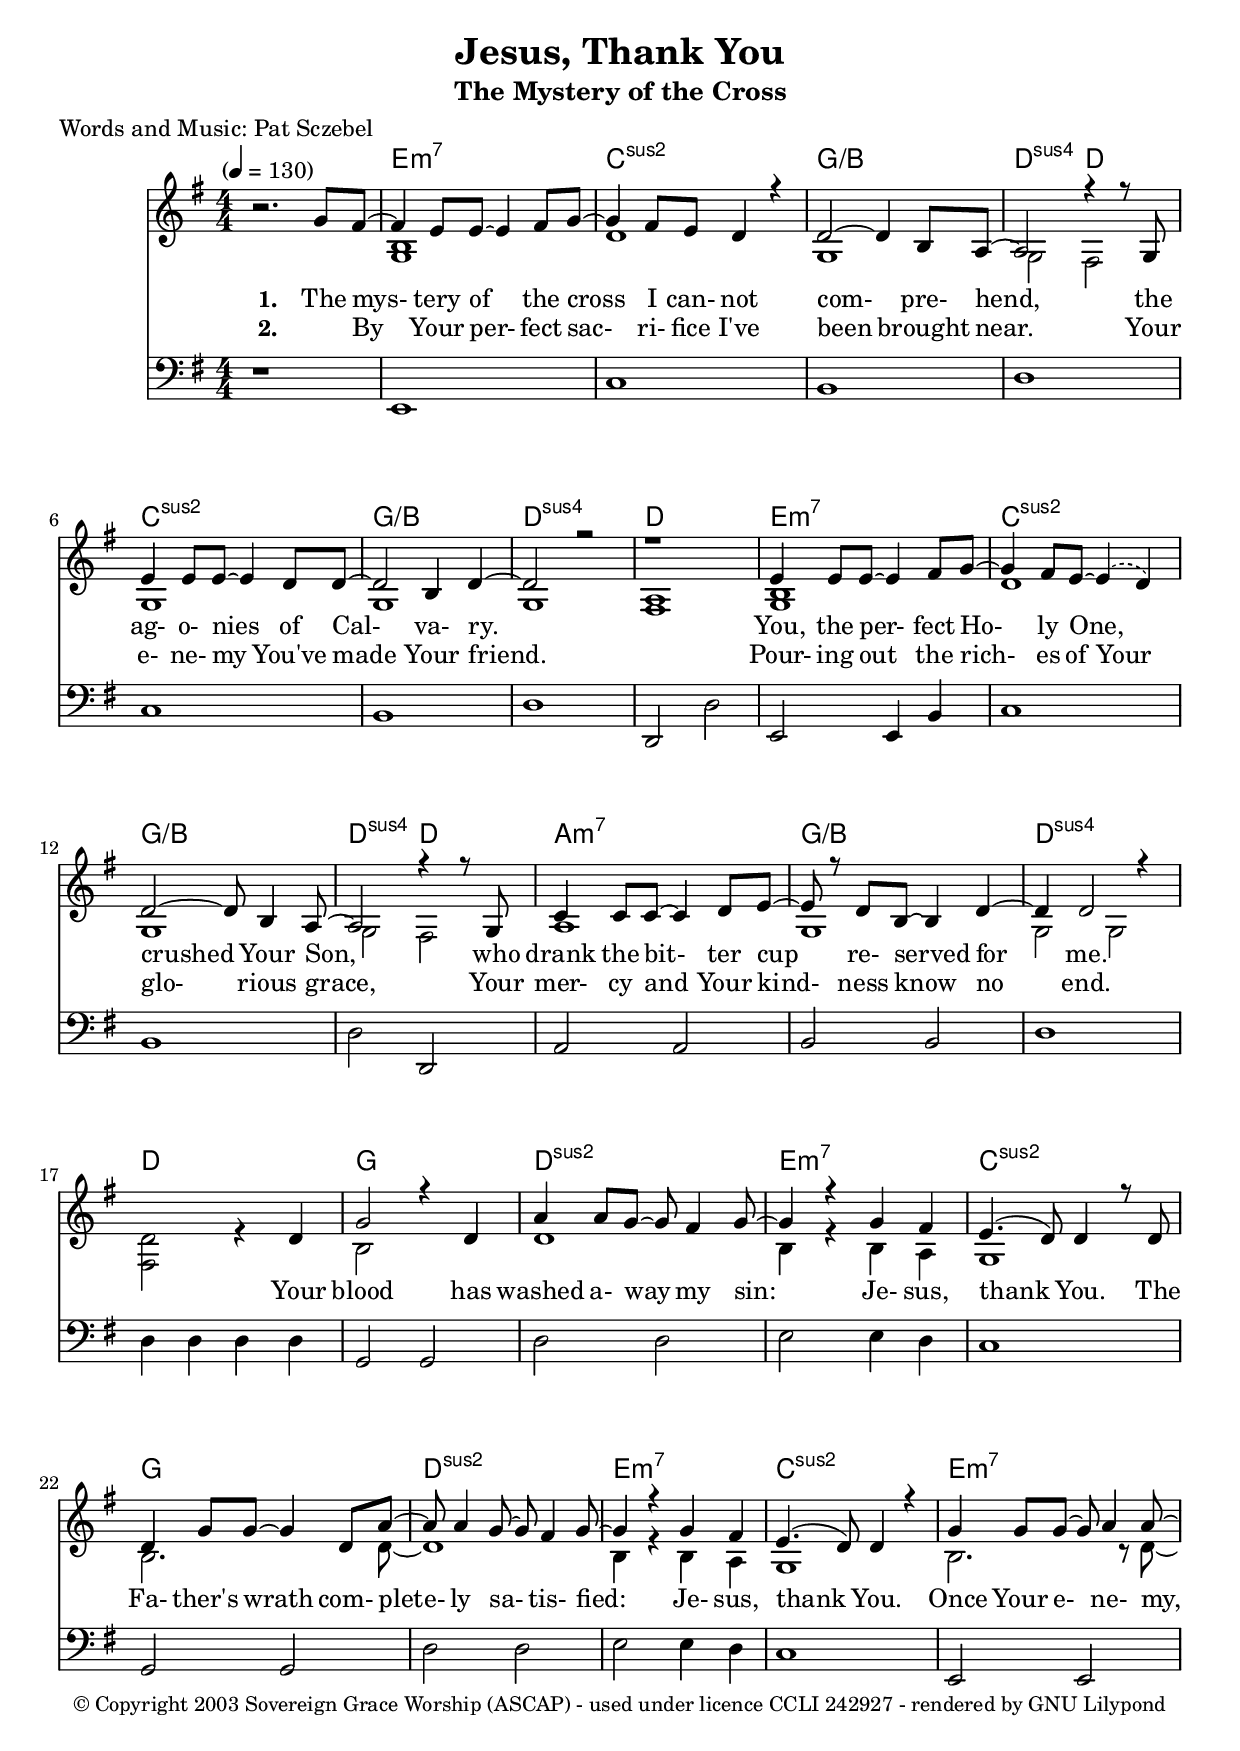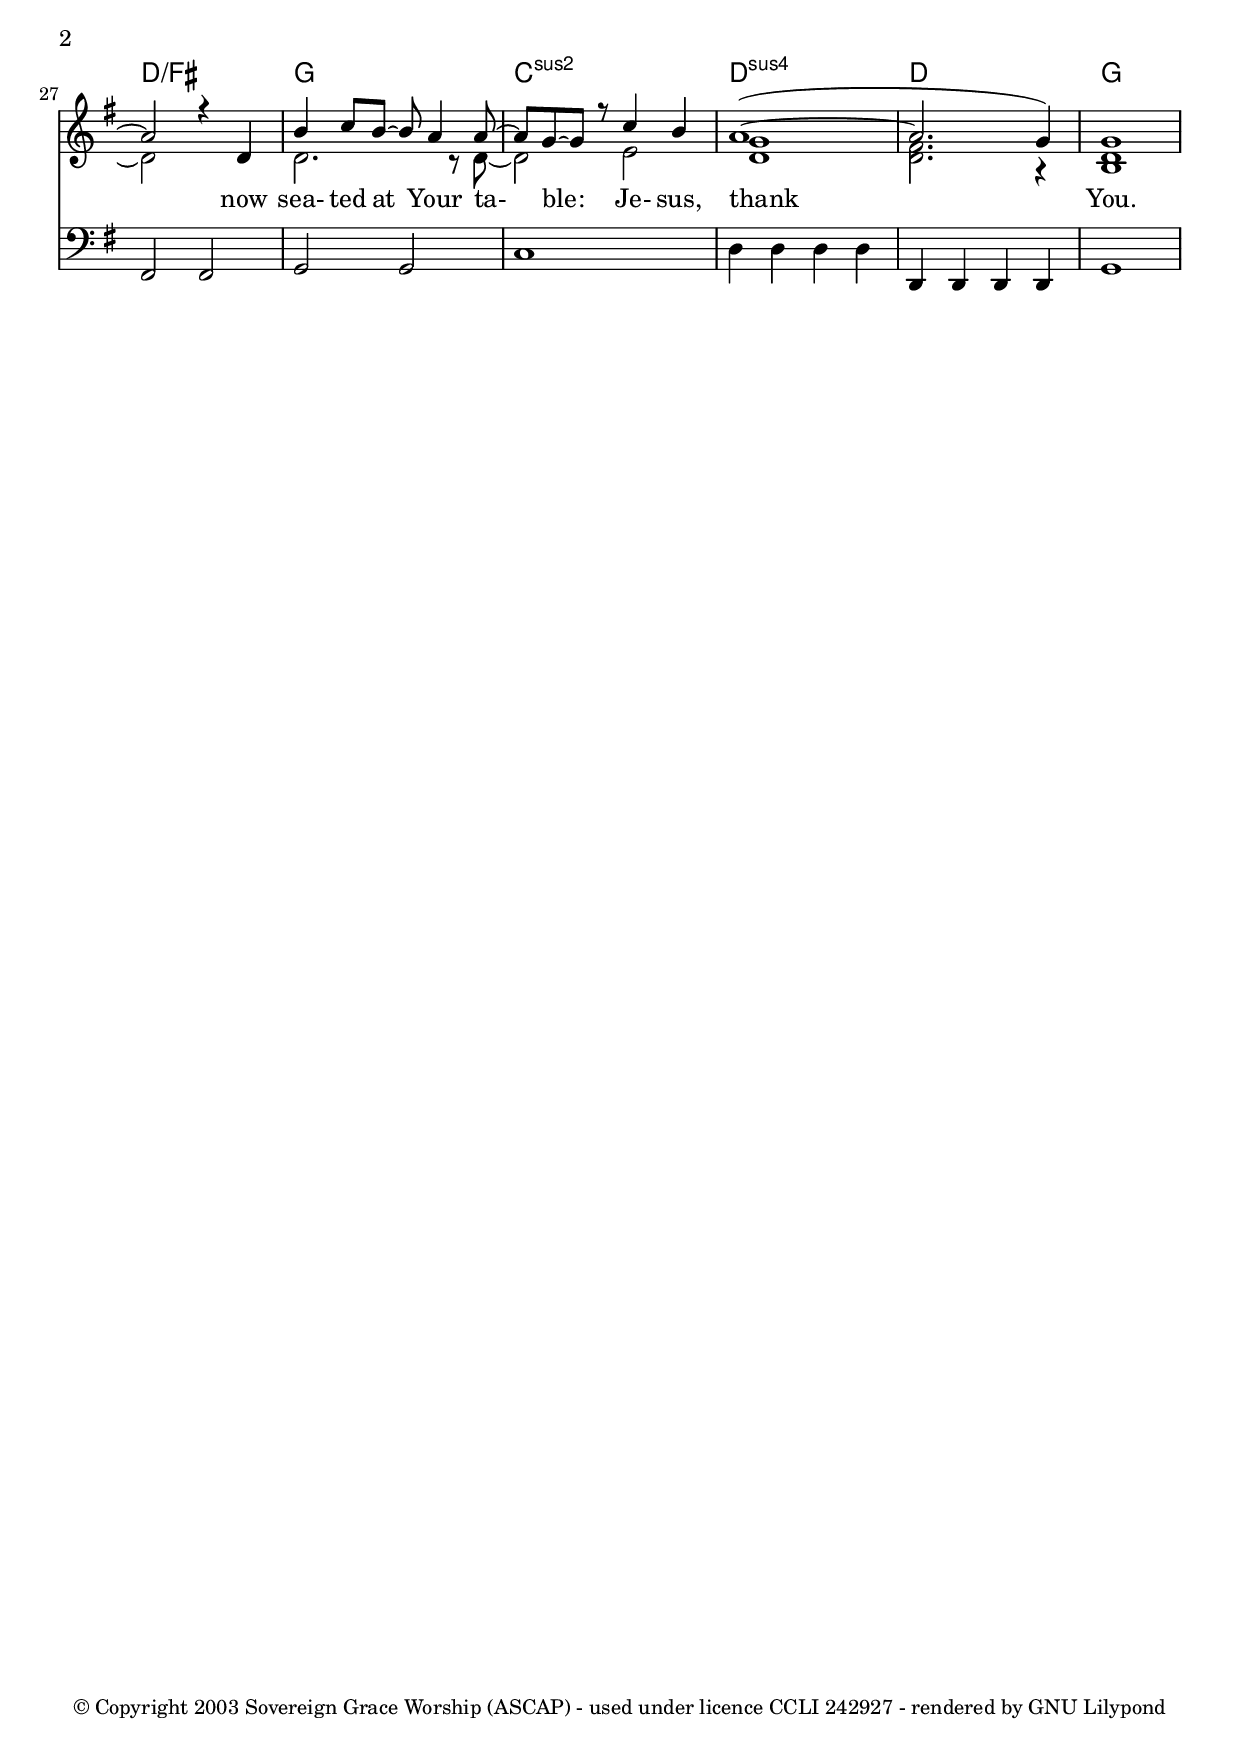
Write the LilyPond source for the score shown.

\version "2.24.0"
\include "../Hymnal.ly"

\header
{
	title="Jesus, Thank You"
	subtitle="The Mystery of the Cross"
	poet="Words and Music: Pat Sczebel"
	% composer=""
	% arranger=""
	% meter="" ??
	% piece="" ??
}

\score {
	<<
		\new ChordNames {
			\set chordChanges = ##t
			\transpose c c,
			\chordmode {
				s1
				e:m7 c:2 g:/b d2:sus4 d
				c1:2 g:/b d:sus4 d
				e:m7  c:2 g:/b d2:sus4 d
				a1:m7 g:/b d:sus4 d
				
				g d:2 e:m7 c:2
				g d:2 e:m7 c:2
				e:m7 d:/fs g c:2 d:sus4 d g
			}
		}
		\new Staff <<
			\set Staff.midiInstrument = "Flute"
			\key g \major
			\time 4/4
			\numericTimeSignature
			\tempo "" 4 = 130
			\new Voice = "sops" \relative f' {
				r2.
				\voiceOne
				g8 fs8~fs4 e8 e~e4 fs8 g~g4 fs8 e d4 r4 d2~d4 b8 a~a2
				r4 r8 g e'4 e8 e~e4 d8 d~d2 b4 d~d2 r r1
				e4 e8 e~e4 fs8 g~g4 fs8 \slurDashed e8~e4( d) d2~d8 b4 a8~a2 \slurSolid
				r4 r8 g c4 c8 c~c4 d8 e~e r d b~b4 d~d d2 r4 s2.
				
				d4 g2 r4 d a' a8 g~g fs4 g8~g4
				r g fs e4.( d8) d4 r8
				d d4 g8 g~g4 d8 a'~a a4 g8~g fs4 g8~g4
				r g fs e4.( d8) d4 r
				g g8 g~g a4 a8~a2 r4 d, b' c8 b~b a4 a8~a g~g
				r c4 b a1(~a2. g4) g1
				
			}
			\addlyrics { \lyr \lyricmode {
			\set stanza = #"1. "
				!The mys- tery of the cross I can- not com- pre- hend,
				!the ag- o- nies of Cal- va- ry.
				!You, the per- fect Ho- ly One, crushed Your Son,
				!who drank the bit- ter cup re- served for me.
				
				!Your blood has washed a- way my sin:
				!Je- sus, thank You.
				!The Fa- ther's wrath com- plete- ly sa- tis- fied:
				!Je- sus, thank You.
				!Once Your e- ne- my, now sea- ted at Your ta- ble:
				!Je- sus, thank You.
			} }
			
			\addlyrics { \lyr \lyricmode {
			\set stanza = #"2. "
				!_ By Your per- fect sac- ri- fice I've been brought near.
				!Your e- ne- my You've made Your friend.
				!Pour- ing out the rich- es \set ignoreMelismata = ##t of \unset ignoreMelismata Your glo- rious grace,
				!Your mer- cy and Your kind- ness know no end.
			} }

			\new Voice = "accomp2" \relative c' {
				s1
				\voiceTwo
				<b g> d g, g2 fs
				g1 g g <a fs>
				<b g> d g, g2 fs
				a1 g g2 g <fs d'> r4
				
				s b2 s d1 b4
				r b a g1
				b2. s8 d~d1 b4
				r b a g1
				b2. r8 d~d2 s2 d2. r8 d~d2
				e <g d>1 <fs d>2. r4 <d b>1
			}
		>>
		\new Staff <<
			\clef bass
			\key g \major
			\numericTimeSignature
			\new Voice = "tenor" \relative c {
				r1
				e, c' b d
				c b d d,2 d'
				e, e4 b' c1 b d2 d,
				a' a b b d1
				
				d4 d d d g,2 g d' d e e4 d c1
				g2 g d' d e e4 d c1
				e,2 e fs fs g g c1 d4 d d d d, d d d g1
			}
		>>
	>>
	\layout { }
	% \midi { \context { \ChordNames \remove Note_performer } } % Stop chords from sounding in the MIDI
	\midi { }
}
\paper
	{
	oddFooterMarkup=\markup { \fill-line { \smaller "© Copyright 2003 Sovereign Grace Worship (ASCAP) - used under licence CCLI 242927 - rendered by GNU Lilypond" } }
	}
